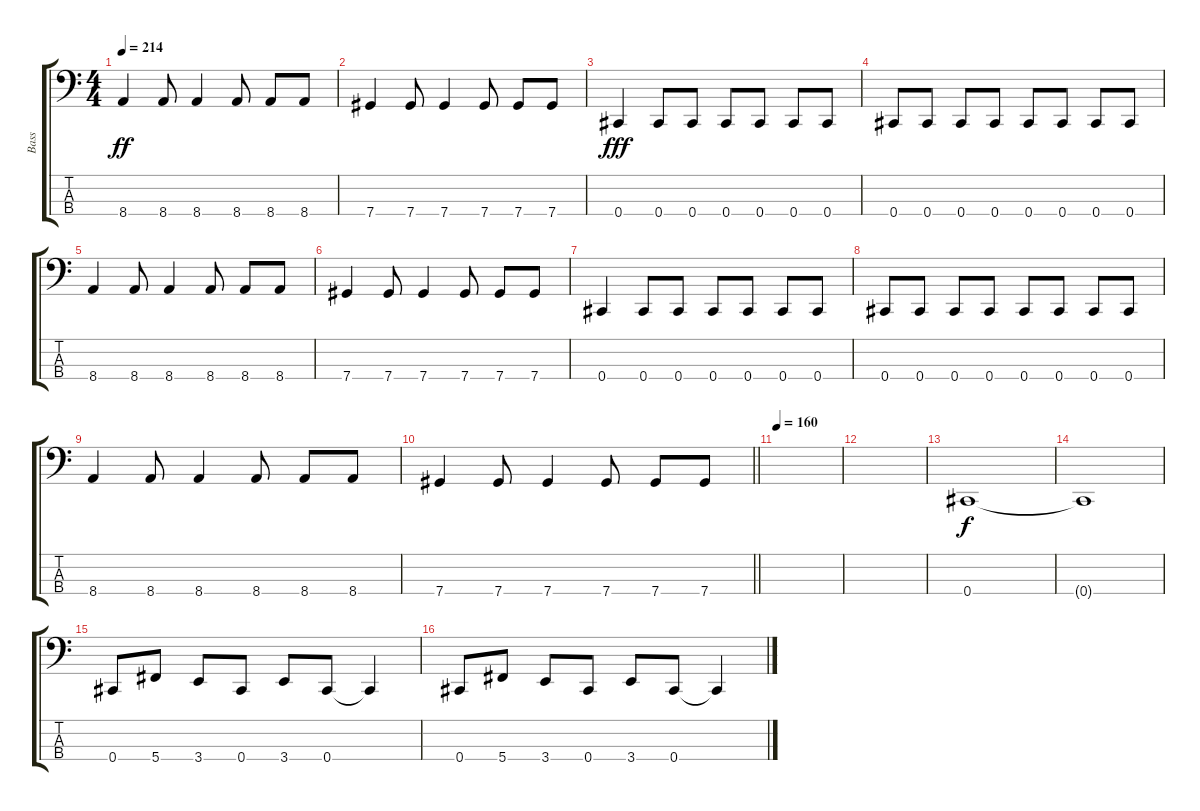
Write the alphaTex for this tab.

\track ("Bass" "Bass") {instrument electricbassfinger}
\staff {score tabs}
\tuning (Gb2 Db2 Ab1 Db1) {hide}
\ts (4 4)
\tempo 214
\clef f4
\ks c
8.4.4{dy ff} 8.4.8 8.4.4 8.4.8 8.4.8 8.4.8 |
7.4.4 7.4.8 7.4.4 7.4.8 7.4.8 7.4.8 |
0.4.4{dy fff} 0.4.8 0.4.8 0.4.8 0.4.8 0.4.8 0.4.8 |
0.4.8 0.4.8 0.4.8 0.4.8 0.4.8 0.4.8 0.4.8 0.4.8 |
8.4.4 8.4.8 8.4.4 8.4.8 8.4.8 8.4.8 |
7.4.4 7.4.8 7.4.4 7.4.8 7.4.8 7.4.8 |
0.4.4 0.4.8 0.4.8 0.4.8 0.4.8 0.4.8 0.4.8 |
0.4.8 0.4.8 0.4.8 0.4.8 0.4.8 0.4.8 0.4.8 0.4.8 |
8.4.4 8.4.8 8.4.4 8.4.8 8.4.8 8.4.8 |
\barLineRight lightlight
7.4.4 7.4.8 7.4.4 7.4.8 7.4.8 7.4.8 |
\section ("" "")
\tempo 160
|
|
0.4.1{dy f} |
0.4{t}.1 |
0.4.8 5.4.8 3.4.8 0.4.8 3.4.8 0.4.8 0.4{t}.4 |
0.4.8 5.4.8 3.4.8 0.4.8 3.4.8 0.4.8 0.4{t}.4
